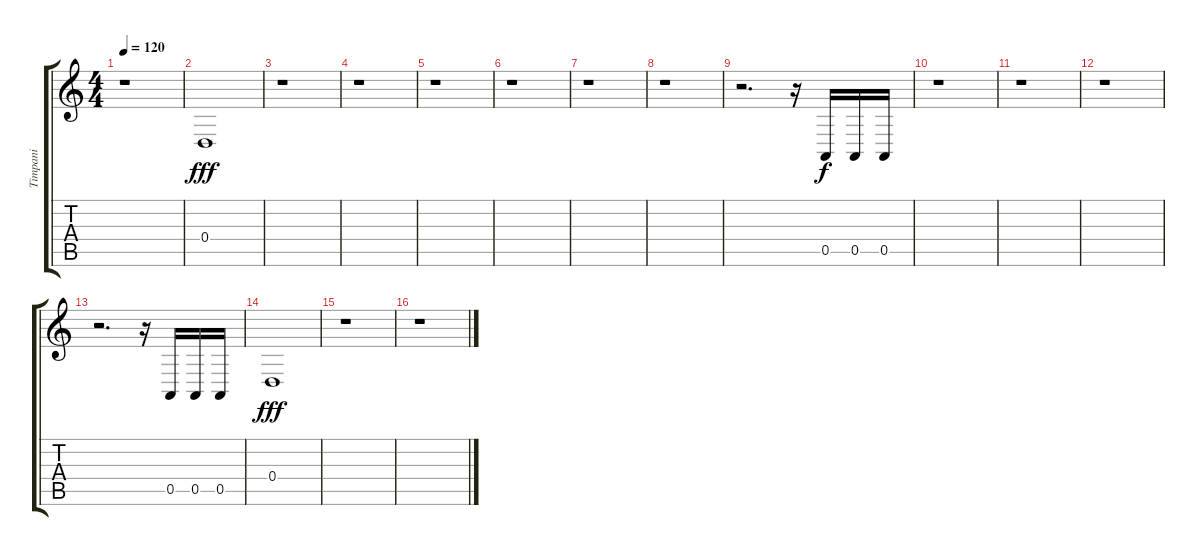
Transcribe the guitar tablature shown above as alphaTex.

\track ("Timpani" "Timpani") {instrument timpani}
\staff {score tabs}
\tuning (E4 B3 G3 D3 A2 E2) {hide}
\ts (4 4)
\tempo 120
\clef g2
\ks c
r.1{dy fff instrument timpani} |
0.4.1 |
r.1 |
r.1 |
r.1 |
r.1 |
r.1 |
r.1 |
r.2{d} r.16 0.5.16{dy f} 0.5.16 0.5.16 |
r.1 |
r.1 |
r.1 |
r.2{d} r.16 0.5.16 0.5.16 0.5.16 |
0.4.1{dy fff} |
r.1 |
r.1
